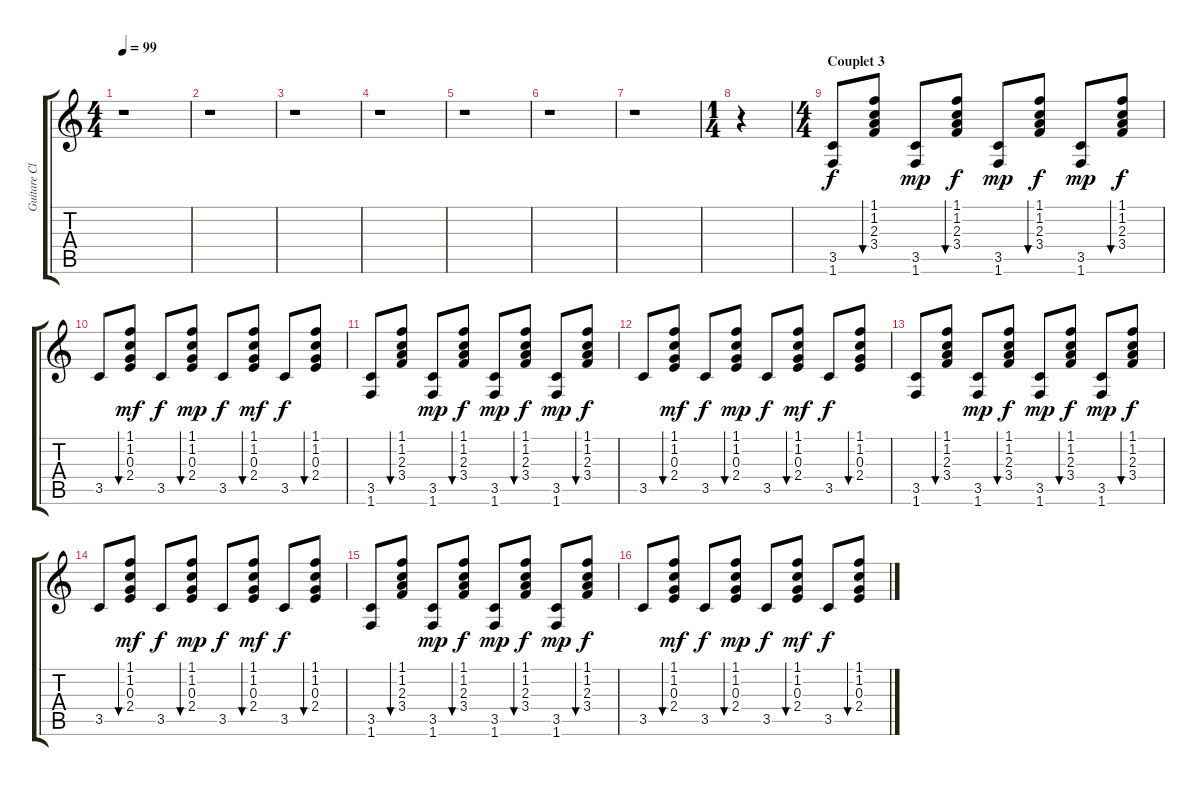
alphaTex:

\track ("Guitare Clean" "Guitare Cl") {instrument acousticguitarsteel}
\staff {score tabs}
\tuning (E4 B3 G3 D3 A2 E2) {hide}
\ts (4 4)
\tempo 99
\clef g2
\ks c
r.1{dy f} |
r.1 |
r.1 |
r.1 |
r.1 |
r.1 |
r.1 |
\ts (1 4)
r.4 |
\ts (4 4)
\section ("" "Couplet 3")
(3.5 1.6).8 (1.1 1.2 2.3 3.4).8{bu 30} (3.5 1.6).8{dy mp} (1.1 1.2 2.3 3.4).8{bu 30 dy f} (3.5 1.6).8{dy mp} (1.1 1.2 2.3 3.4).8{bu 30 dy f} (3.5 1.6).8{dy mp} (1.1 1.2 2.3 3.4).8{bu 30 dy f} |
3.5.8 (1.1 1.2 0.3 2.4).8{bu 30 dy mf} 3.5.8{dy f} (1.1 1.2 0.3 2.4).8{bu 30 dy mp} 3.5.8{dy f} (1.1 1.2 0.3 2.4).8{bu 30 dy mf} 3.5.8{dy f} (1.1 1.2 0.3 2.4).8{bu 30} |
(3.5 1.6).8 (1.1 1.2 2.3 3.4).8{bu 30} (3.5 1.6).8{dy mp} (1.1 1.2 2.3 3.4).8{bu 30 dy f} (3.5 1.6).8{dy mp} (1.1 1.2 2.3 3.4).8{bu 30 dy f} (3.5 1.6).8{dy mp} (1.1 1.2 2.3 3.4).8{bu 30 dy f} |
3.5.8 (1.1 1.2 0.3 2.4).8{bu 30 dy mf} 3.5.8{dy f} (1.1 1.2 0.3 2.4).8{bu 30 dy mp} 3.5.8{dy f} (1.1 1.2 0.3 2.4).8{bu 30 dy mf} 3.5.8{dy f} (1.1 1.2 0.3 2.4).8{bu 30} |
(3.5 1.6).8 (1.1 1.2 2.3 3.4).8{bu 30} (3.5 1.6).8{dy mp} (1.1 1.2 2.3 3.4).8{bu 30 dy f} (3.5 1.6).8{dy mp} (1.1 1.2 2.3 3.4).8{bu 30 dy f} (3.5 1.6).8{dy mp} (1.1 1.2 2.3 3.4).8{bu 30 dy f} |
3.5.8 (1.1 1.2 0.3 2.4).8{bu 30 dy mf} 3.5.8{dy f} (1.1 1.2 0.3 2.4).8{bu 30 dy mp} 3.5.8{dy f} (1.1 1.2 0.3 2.4).8{bu 30 dy mf} 3.5.8{dy f} (1.1 1.2 0.3 2.4).8{bu 30} |
(3.5 1.6).8 (1.1 1.2 2.3 3.4).8{bu 30} (3.5 1.6).8{dy mp} (1.1 1.2 2.3 3.4).8{bu 30 dy f} (3.5 1.6).8{dy mp} (1.1 1.2 2.3 3.4).8{bu 30 dy f} (3.5 1.6).8{dy mp} (1.1 1.2 2.3 3.4).8{bu 30 dy f} |
3.5.8 (1.1 1.2 0.3 2.4).8{bu 30 dy mf} 3.5.8{dy f} (1.1 1.2 0.3 2.4).8{bu 30 dy mp} 3.5.8{dy f} (1.1 1.2 0.3 2.4).8{bu 30 dy mf} 3.5.8{dy f} (1.1 1.2 0.3 2.4).8{bu 30}
